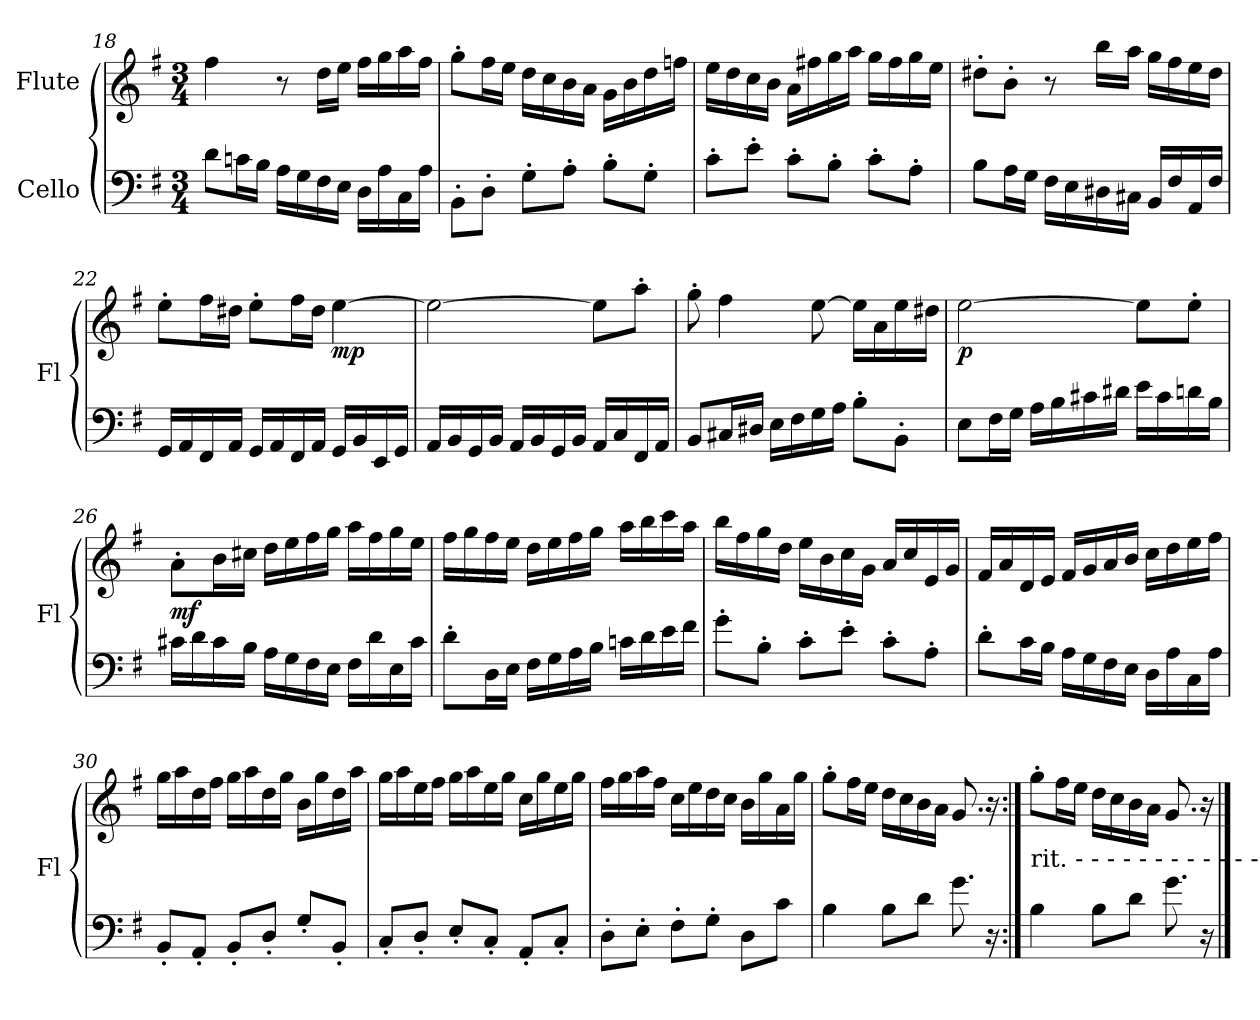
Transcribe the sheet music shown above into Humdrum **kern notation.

**kern	**kern	**dynam
*part2	*part1	*part1
*staff2	*staff1	*staff1
*I"Cello	*I"Flute	*
*	*I'Fl	*
*clefF4	*clefG2	*
*k[f#]	*k[f#]	*
*G:	*G:	*
*M3/4	*M3/4	*
=18	=18	=18
8d\L	4ff#\	.
16cn\L	.	.
16B\JJ	.	.
16A\LL	8r	.
16G\	.	.
16F#\	16dd\LL	.
16E\JJ	16ee\JJ	.
16D\LL	16ff#\LL	.
16A\	16gg\	.
16C\	16aa\	.
16A\JJ	16ff#\JJ	.
=19	=19	=19
8BB'\L	8gg'\L	.
8D'\J	16ff#\L	.
.	16ee\JJ	.
8G'\L	16dd\LL	.
.	16cc\	.
8A'\J	16b\	.
.	16a\JJ	.
8B'\L	16g\LL	.
.	16b\	.
8G'\J	16dd\	.
.	16ffn\JJ	.
!!LO:LB:g=z
=20	=20	=20
8c'\L	16ee\LL	.
.	16dd\	.
8e'\J	16cc\	.
.	16b\JJ	.
8c'\L	16a\LL	.
.	16ff#X\	.
8B'\J	16gg\	.
.	16aa\JJ	.
8c'\L	16gg\LL	.
.	16ff#\	.
8A'\J	16gg\	.
.	16ee\JJ	.
=21	=21	=21
8B\L	8dd#X'\L	.
16A\L	8b'\J	.
16G\JJ	.	.
16F#\LL	8r	.
16E\	.	.
16D#X\	16bb\LL	.
16C#X\JJ	16aa\JJ	.
16BB/LL	16gg\LL	.
16F#/	16ff#\	.
16AA/	16ee\	.
16F#/JJ	16dd#\JJ	.
=22	=22	=22
16GG/LL	8ee'\L	.
16AA/	.	.
16FF#/	16ff#\L	.
16AA/JJ	16dd#X\JJ	.
16GG/LL	8ee'\L	.
16AA/	.	.
16FF#/	16ff#\L	.
16AA/JJ	16dd#\JJ	.
!	!	!LO:DY:b
16GG/LL	[4ee\	mp
16BB/	.	.
16EE/	.	.
16GG/JJ	.	.
!!LO:LB:g=z
=23	=23	=23
16AA/LL	2ee\_	.
16BB/	.	.
16GG/	.	.
16BB/JJ	.	.
16AA/LL	.	.
16BB/	.	.
16GG/	.	.
16BB/JJ	.	.
16AA/LL	8ee\L]	.
16C/	.	.
16FF#/	8aa'\J	.
16AA/JJ	.	.
=24	=24	=24
8BB/L	8gg'\	.
16C#X/L	4ff#\	.
16D#X/JJ	.	.
16E\LL	.	.
16F#\	.	.
16G\	[8ee\	.
16A\JJ	.	.
8B'\L	16ee\LL]	.
.	16a\	.
8BB'\J	16ee\	.
.	16dd#X\JJ	.
=25	=25	=25
!	!	!LO:DY:b
8E\L	[2ee\	p
16F#\L	.	.
16G\JJ	.	.
16A\LL	.	.
16B\	.	.
16c#X\	.	.
16d#X\JJ	.	.
16e\LL	8ee\L]	.
16c#\	.	.
16dn\	8ee'\J	.
16B\JJ	.	.
!!LO:LB:g=z
=26	=26	=26
!	!	!LO:DY:b
16c#X\LL	8a'\L	mf
16d\	.	.
16c#\	16b\L	.
16B\JJ	16cc#X\JJ	.
16A\LL	16dd\LL	.
16G\	16ee\	.
16F#\	16ff#\	.
16E\JJ	16gg\JJ	.
16F#\LL	16aa\LL	.
16d\	16ff#\	.
16E\	16gg\	.
16c#\JJ	16ee\JJ	.
=27	=27	=27
8d'\L	16ff#\LL	.
.	16gg\	.
16D\L	16ff#\	.
16E\JJ	16ee\JJ	.
16F#\LL	16dd\LL	.
16G\	16ee\	.
16A\	16ff#\	.
16B\JJ	16gg\JJ	.
16cn\LL	16aa\LL	.
16d\	16bb\	.
16e\	16ccc\	.
16f#\JJ	16aa\JJ	.
=28	=28	=28
8g'\L	16bb\LL	.
.	16ff#\	.
8B'\J	16gg\	.
.	16dd\JJ	.
8c'\L	16ee\LL	.
.	16b\	.
8e'\J	16cc\	.
.	16g\JJ	.
8c'\L	16a/LL	.
.	16cc/	.
8A'\J	16e/	.
.	16g/JJ	.
!!LO:PB:g=z
=29	=29	=29
8d'\L	16f#/LL	.
.	16a/	.
16c\L	16d/	.
16B\JJ	16e/JJ	.
16A\LL	16f#/LL	.
16G\	16g/	.
16F#\	16a/	.
16E\JJ	16b/JJ	.
16D\LL	16cc\LL	.
16A\	16dd\	.
16C\	16ee\	.
16A\JJ	16ff#\JJ	.
=30	=30	=30
8BB'/L	16gg\LL	.
.	16aa\	.
8AA'/J	16dd\	.
.	16ff#\JJ	.
8BB'/L	16gg\LL	.
.	16aa\	.
8D'/J	16dd\	.
.	16gg\JJ	.
8G'/L	16b\LL	.
.	16gg\	.
8BB'/J	16dd\	.
.	16aa\JJ	.
!!LO:LB:g=z
=31	=31	=31
8C'/L	16gg\LL	.
.	16aa\	.
8D'/J	16ee\	.
.	16ff#\JJ	.
8E'/L	16gg\LL	.
.	16aa\	.
8C'/J	16ee\	.
.	16gg\JJ	.
8AA'/L	16cc\LL	.
.	16gg\	.
8C'/J	16ee\	.
.	16gg\JJ	.
=32	=32	=32
8D'\L	16ff#\LL	.
.	16gg\	.
8E'\J	16aa\	.
.	16ff#\JJ	.
8F#'\L	16cc\LL	.
.	16ee\	.
8G'\J	16dd\	.
.	16cc\JJ	.
8D\L	16b\LL	.
.	16gg\	.
8c\J	16a\	.
.	16gg\JJ	.
=33	=33	=33
4B\	8gg'\L	.
.	16ff#\L	.
.	16ee\JJ	.
8B\L	16dd\LL	.
.	16cc\	.
8d\J	16b\	.
.	16a\JJ	.
8.g\	8.g/	.
16r	16r	.
=34:|!	=34:|!	=34:|!
*	*MM90	*
!	!LO:TX:b:t=rit. - - - - - - - - - - - -	!
4B\	8gg'\L	.
.	16ff#\L	.
.	16ee\JJ	.
8B\L	16dd\LL	.
.	16cc\	.
8d\J	16b\	.
.	16a\JJ	.
8.g\	8.g/	.
16r	16r	.
==	==	==
*-	*-	*-
